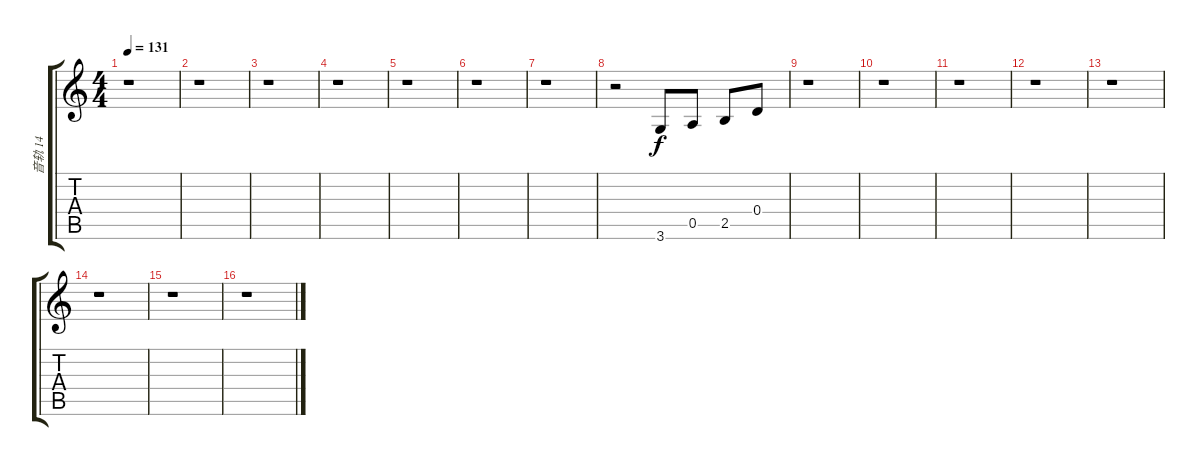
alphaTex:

\track ("音轨 14" "音轨 14") {instrument overdrivenguitar}
\staff {score tabs}
\tuning (E4 B3 G3 D3 A2 E2) {hide}
\ts (4 4)
\tempo 131
\clef g2
\ks c
r.1{dy mf} |
r.1 |
r.1 |
r.1 |
r.1 |
r.1 |
r.1 |
r.2 3.6.8{dy f} 0.5.8 2.5.8 0.4.8 |
r.1 |
r.1 |
r.1 |
r.1 |
r.1 |
r.1 |
r.1 |
r.1
